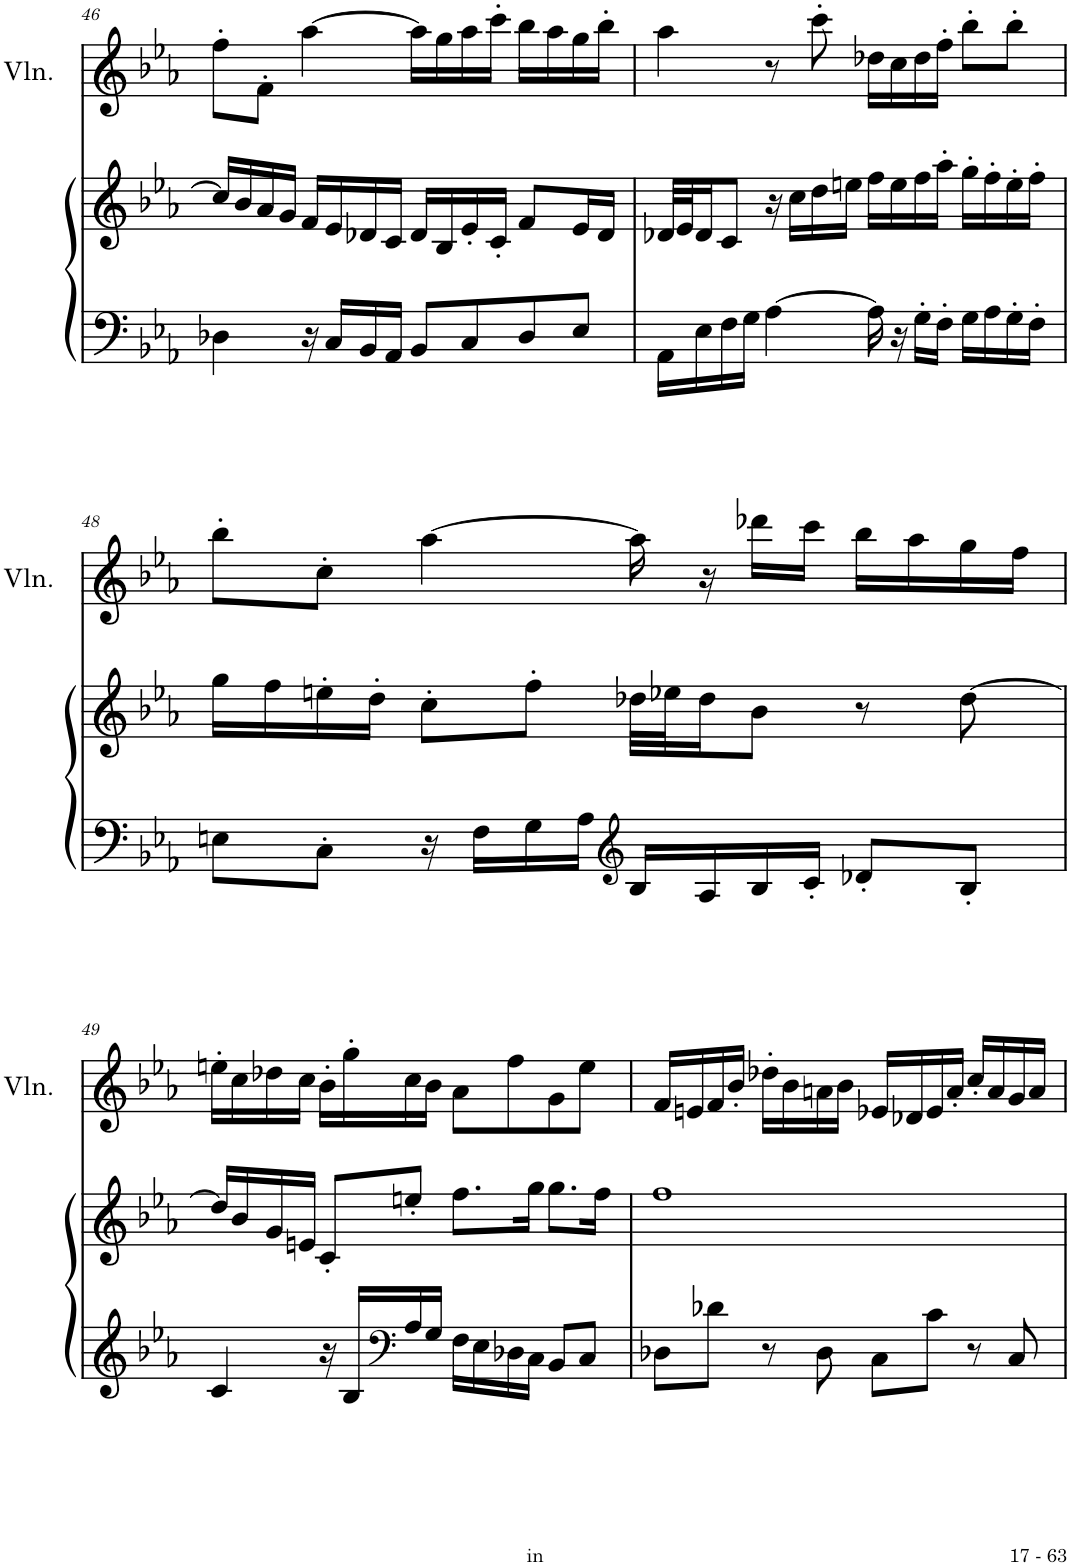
**kern	**kern	**kern
*part3	*part2	*part1
*staff3	*staff2	*staff1
*I"Piano	*I"Piano	*I"Violin
*I'Pno	*I'Pno	*I'Vln.
!!LO:PB:g=z
*clefF4	*clefG2	*clefG2
*k[b-e-a-]	*k[b-e-a-]	*k[b-e-a-]
*M4/4	*M4/4	*M4/4
*met(c)	*met(c)	*met(c)
=46	=46	=46
4D-X\	16cc/LL]	8ff'\L
.	16b-/	.
.	16a-/	8f'\J
.	16g/JJ	.
16r	16f/LL	[4aa-\
16C/LL	16e-/	.
16BB-/	16d-X/	.
16AA-/JJ	16c/JJ	.
8BB-/L	16d-/LL	16aa-\LL]
.	16B-/	16gg\
8C/	16e-'/	16aa-\
.	16c'/JJ	16ccc'\JJ
8D-/	8f/L	16bb-\LL
.	.	16aa-\
8E-/J	16e-/L	16gg\
.	16d-/JJ	16bb-'\JJ
=47	=47	=47
16AA-\LL	32d-X/LLL	4aa-\
.	32e-/J	.
16E-\	16d-/J	.
16F\	8c/J	.
16G\JJ	.	.
[4A-\	16r	8r
.	16cc\LL	.
.	16dd\	8ccc'\
.	16een\JJ	.
16A-\]	16ff\LL	16dd-X\LL
16r	16ee\	16cc\
16G'\LL	16ff\	16dd-\
16F'\JJ	16aa-'\JJ	16ff'\JJ
16G\LL	16gg'\LL	8bb-'\L
16A-\	16ff'\	.
16G'\	16ee'\	8bb-'\J
16F'\JJ	16ff'\JJ	.
!!LO:LB:g=z
=48	=48	=48
8En\L	16gg\LL	8bb-'\L
.	16ff\	.
8C'\J	16een'\	8cc'\J
.	16dd'\JJ	.
16r	8cc'\L	[4aa-\
16F\LL	.	.
16G\	8ff'\J	.
16A-\JJ	.	.
*clefG2	*	*
16B-/LL	32dd-X\LLL	16aa-\]
.	32ee-X\J	.
16A-/	16dd-\J	16r
16B-/	8b-\J	16ddd-X\LL
16c'/JJ	.	16ccc\JJ
8d-X'/L	8r	16bb-\LL
.	.	16aa-\
8B-'/J	[8dd-\	16gg\
.	.	16ff\JJ
!!LO:LB:g=z
=49	=49	=49
4c/	16dd-/LL]	16een'\LL
.	16b-/	16cc\
.	16g/	16dd-X\
.	16en/JJ	16cc\JJ
16r	8c'/L	16b-'\LL
16B-/LL	.	16gg'\
*clefF4	*	*
16A-/	8een'/J	16cc\
16G/JJ	.	16b-\JJ
16F\LL	8.ff\L	8a-\L
16E-\	.	.
16D-X\	.	8ff\
16C\JJ	16gg\Jk	.
8BB-/L	8.gg\L	8g\
8C/J	.	8ee\J
.	16ff\Jk	.
=50	=50	=50
8D-X\L	1ff	16f/LL
.	.	16en/
8d-X\J	.	16f/
.	.	16b-'/JJ
8r	.	16dd-X'\LL
.	.	16b-\
8D-\	.	16an\
.	.	16b-\JJ
8C\L	.	16e-X/LL
.	.	16d-X/
8c\J	.	16e-/
.	.	16a'/JJ
8r	.	16cc'/LL
.	.	16a/
8C/	.	16g/
.	.	16a/JJ
=	=	=
*-	*-	*-
